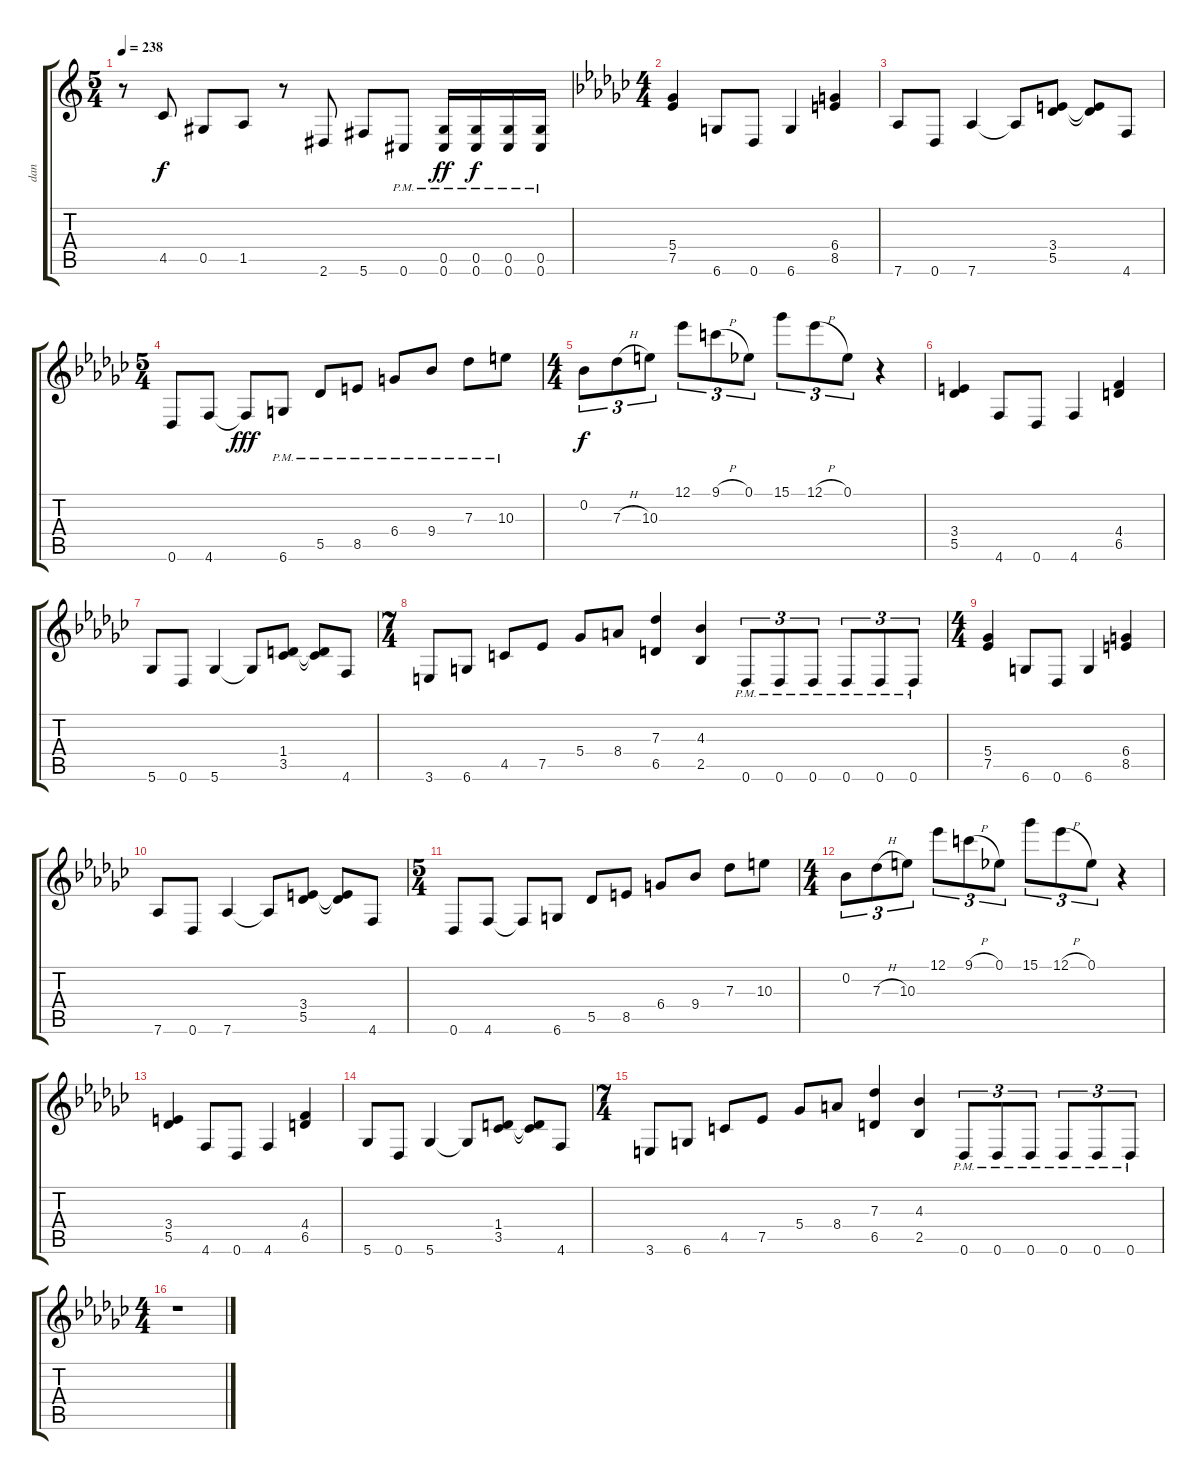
\track ("dan" "dan") {instrument distortionguitar}
\staff {score tabs}
\tuning (Eb4 Bb3 Gb3 Db3 Ab2 Db2) {hide}
\ts (5 4)
\tempo 238
\clef g2
\ks c
r.8{dy f} 4.5.8 0.5.8 1.5.8 r.8 2.6.8 5.6.8 0.6{pm}.8 (0.5{pm} 0.6).16{dy ff} (0.5 0.6{pm}).16{dy f} (0.5 0.6{pm}).16 (0.5 0.6{pm}).16 |
\ts (4 4)
\ks gb
(5.4 7.5).4 6.6.8 0.6.8 6.6.4 (6.4 8.5).4 |
7.6.8 0.6.8 7.6.4 7.6{t}.8 (3.4 5.5).8 (3.4{t} 5.5{t}).8 4.6.8 |
\ts (5 4)
0.6.8 4.6.8 4.6{t}.8{dy fff} 6.6{pm}.8 5.5{pm}.8 8.5{pm}.8 6.4{pm}.8 9.4{pm}.8 7.3{pm}.8 10.3{pm}.8 |
\ts (4 4)
0.2.8{tu (3 2) dy f} 7.3{h}.8{tu (3 2)} 10.3.8{tu (3 2)} 12.1.8{tu (3 2)} 9.1{h}.8{tu (3 2)} 0.1.8{tu (3 2)} 15.1.8{tu (3 2)} 12.1{h}.8{tu (3 2)} 0.1.8{tu (3 2)} r.4 |
(3.4 5.5).4 4.6.8 0.6.8 4.6.4 (4.4 6.5).4 |
5.6.8 0.6.8 5.6.4 5.6{t}.8 (1.4 3.5).8 (1.4{t} 3.5{t}).8 4.6.8 |
\ts (7 4)
3.6.8 6.6.8 4.5.8 7.5.8 5.4.8 8.4.8 (7.3 6.5).4 (4.3 2.5).4 0.6{pm}.8{tu (3 2)} 0.6{pm}.8{tu (3 2)} 0.6{pm}.8{tu (3 2)} 0.6{pm}.8{tu (3 2)} 0.6{pm}.8{tu (3 2)} 0.6{pm}.8{tu (3 2)} |
\ts (4 4)
(5.4 7.5).4 6.6.8 0.6.8 6.6.4 (6.4 8.5).4 |
7.6.8 0.6.8 7.6.4 7.6{t}.8 (3.4 5.5).8 (3.4{t} 5.5{t}).8 4.6.8 |
\ts (5 4)
0.6.8 4.6.8 4.6{t}.8 6.6.8 5.5.8 8.5.8 6.4.8 9.4.8 7.3.8 10.3.8 |
\ts (4 4)
0.2.8{tu (3 2)} 7.3{h}.8{tu (3 2)} 10.3.8{tu (3 2)} 12.1.8{tu (3 2)} 9.1{h}.8{tu (3 2)} 0.1.8{tu (3 2)} 15.1.8{tu (3 2)} 12.1{h}.8{tu (3 2)} 0.1.8{tu (3 2)} r.4 |
(3.4 5.5).4 4.6.8 0.6.8 4.6.4 (4.4 6.5).4 |
5.6.8 0.6.8 5.6.4 5.6{t}.8 (1.4 3.5).8 (1.4{t} 3.5{t}).8 4.6.8 |
\ts (7 4)
3.6.8 6.6.8 4.5.8 7.5.8 5.4.8 8.4.8 (7.3 6.5).4 (4.3 2.5).4 0.6{pm}.8{tu (3 2)} 0.6{pm}.8{tu (3 2)} 0.6{pm}.8{tu (3 2)} 0.6{pm}.8{tu (3 2)} 0.6{pm}.8{tu (3 2)} 0.6{pm}.8{tu (3 2)} |
\ts (4 4)
r.1
